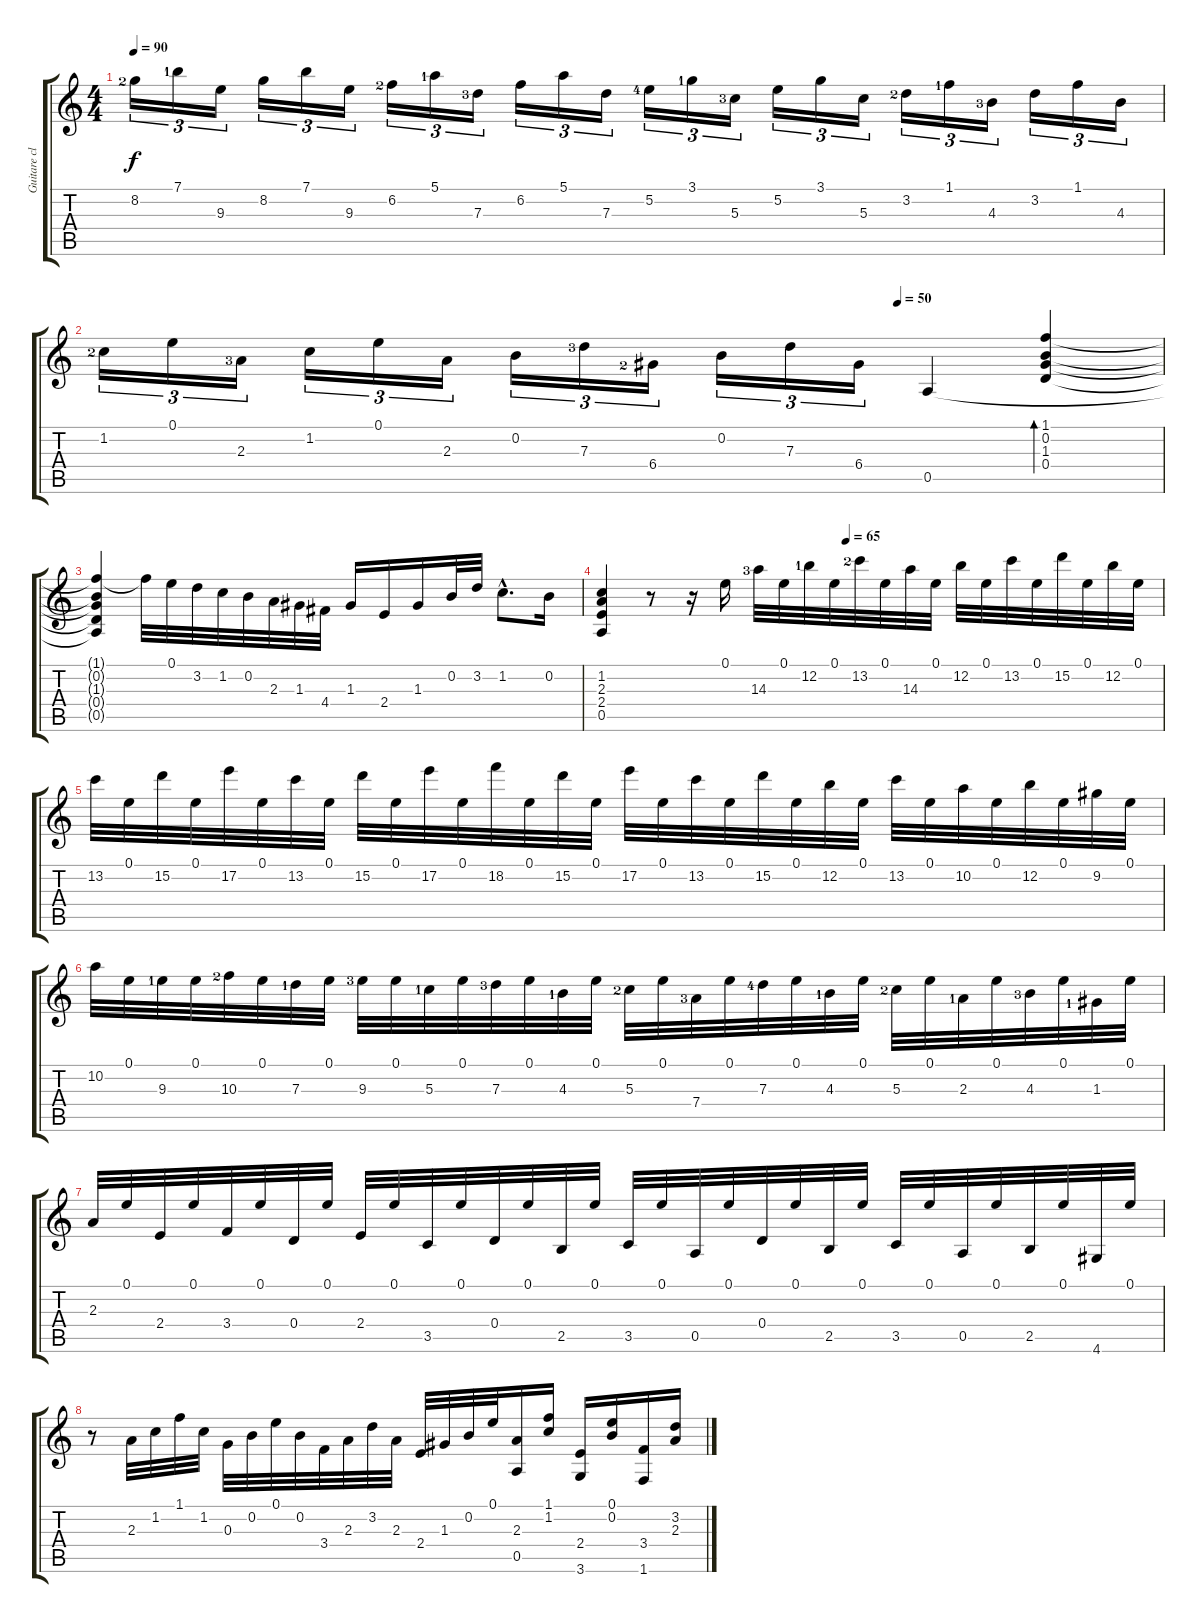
\track ("Guitare classique" "Guitare cl") {instrument acousticguitarnylon}
\staff {score tabs}
\tuning (E4 B3 G3 D3 A2 E2) {hide}
\ts (4 4)
\tempo 90
\clef g2
\ks c
8.2{lf 3}.16{tu (3 2) dy f} 7.1{lf 2}.16{tu (3 2)} 9.3.16{tu (3 2)} 8.2.16{tu (3 2)} 7.1.16{tu (3 2)} 9.3.16{tu (3 2)} 6.2{lf 3}.16{tu (3 2)} 5.1{lf 2}.16{tu (3 2)} 7.3{lf 4}.16{tu (3 2)} 6.2.16{tu (3 2)} 5.1.16{tu (3 2)} 7.3.16{tu (3 2)} 5.2{lf 5}.16{tu (3 2)} 3.1{lf 2}.16{tu (3 2)} 5.3{lf 4}.16{tu (3 2)} 5.2.16{tu (3 2)} 3.1.16{tu (3 2)} 5.3.16{tu (3 2)} 3.2{lf 3}.16{tu (3 2)} 1.1{lf 2}.16{tu (3 2)} 4.3{lf 4}.16{tu (3 2)} 3.2.16{tu (3 2)} 1.1.16{tu (3 2)} 4.3.16{tu (3 2)} |
\tempo (50 0.75)
1.2{lf 3}.16{tu (3 2)} 0.1.16{tu (3 2)} 2.3{lf 4}.16{tu (3 2)} 1.2.16{tu (3 2)} 0.1.16{tu (3 2)} 2.3.16{tu (3 2)} 0.2.16{tu (3 2)} 7.3{lf 4}.16{tu (3 2)} 6.4{lf 3}.16{tu (3 2)} 0.2.16{tu (3 2)} 7.3.16{tu (3 2)} 6.4.16{tu (3 2)} 0.5.4 (1.1 0.2 1.3 0.4).4{bd 480} |
(1.1{t} 0.2{t} 1.3{t} 0.4{t} 0.5{t}).4 1.1{t}.32 0.1.32 3.2.32 1.2.32 0.2.32 2.3.32 1.3.32 4.4.32 1.3.16 2.4.16 1.3.16 0.2.32 3.2.32 1.2{hac}.8{d} 0.2.16 |
\tempo (65 0.4375)
(1.2 2.3 2.4 0.5).4 r.8 r.16 0.1.16 14.3{lf 4}.32 0.1.32 12.2{lf 2}.32 0.1.32 13.2{lf 3}.32 0.1.32 14.3.32 0.1.32 12.2.32 0.1.32 13.2.32 0.1.32 15.2.32 0.1.32 12.2.32 0.1.32 |
13.2.32 0.1.32 15.2.32 0.1.32 17.2.32 0.1.32 13.2.32 0.1.32 15.2.32 0.1.32 17.2.32 0.1.32 18.2.32 0.1.32 15.2.32 0.1.32 17.2.32 0.1.32 13.2.32 0.1.32 15.2.32 0.1.32 12.2.32 0.1.32 13.2.32 0.1.32 10.2.32 0.1.32 12.2.32 0.1.32 9.2.32 0.1.32 |
10.2.32 0.1.32 9.3{lf 2}.32 0.1.32 10.3{lf 3}.32 0.1.32 7.3{lf 2}.32 0.1.32 9.3{lf 4}.32 0.1.32 5.3{lf 2}.32 0.1.32 7.3{lf 4}.32 0.1.32 4.3{lf 2}.32 0.1.32 5.3{lf 3}.32 0.1.32 7.4{lf 4}.32 0.1.32 7.3{lf 5}.32 0.1.32 4.3{lf 2}.32 0.1.32 5.3{lf 3}.32 0.1.32 2.3{lf 2}.32 0.1.32 4.3{lf 4}.32 0.1.32 1.3{lf 2}.32 0.1.32 |
2.3.32 0.1.32 2.4.32 0.1.32 3.4.32 0.1.32 0.4.32 0.1.32 2.4.32 0.1.32 3.5.32 0.1.32 0.4.32 0.1.32 2.5.32 0.1.32 3.5.32 0.1.32 0.5.32 0.1.32 0.4.32 0.1.32 2.5.32 0.1.32 3.5.32 0.1.32 0.5.32 0.1.32 2.5.32 0.1.32 4.6.32 0.1.32 |
r.8 2.3.32 1.2.32 1.1.32 1.2.32 0.3.32 0.2.32 0.1.32 0.2.32 3.4.32 2.3.32 3.2.32 2.3.32 2.4.32 1.3.32 0.2.32 0.1.32 (2.3 0.5).16 (1.1 1.2).16 (2.4 3.6).16 (0.1 0.2).16 (3.4 1.6).16 (3.2 2.3).16
